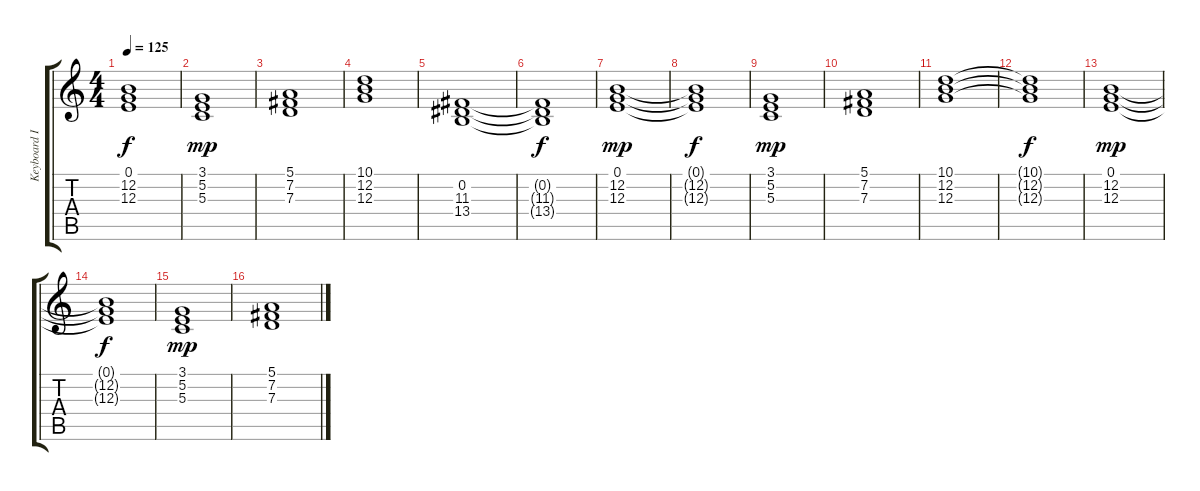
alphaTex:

\track ("Keyboard II" "Keyboard I") {instrument stringensemble1}
\staff {score tabs}
\tuning (E4 B3 G3 D3 A2 E2) {hide}
\ts (4 4)
\tempo 125
\clef g2
\ks c
(0.1{t} 12.2{t} 12.3{t}).1{dy f} |
(3.1 5.2 5.3).1{dy mp} |
(5.1 7.2 7.3).1 |
(10.1 12.2 12.3).1 |
(0.2 11.3 13.4).1 |
(0.2{t} 11.3{t} 13.4{t}).1{dy f} |
(0.1 12.2 12.3).1{dy mp} |
(0.1{t} 12.2{t} 12.3{t}).1{dy f} |
(3.1 5.2 5.3).1{dy mp} |
(5.1 7.2 7.3).1 |
(10.1 12.2 12.3).1 |
(10.1{t} 12.2{t} 12.3{t}).1{dy f} |
(0.1 12.2 12.3).1{dy mp} |
(0.1{t} 12.2{t} 12.3{t}).1{dy f} |
(3.1 5.2 5.3).1{dy mp} |
(5.1 7.2 7.3).1
